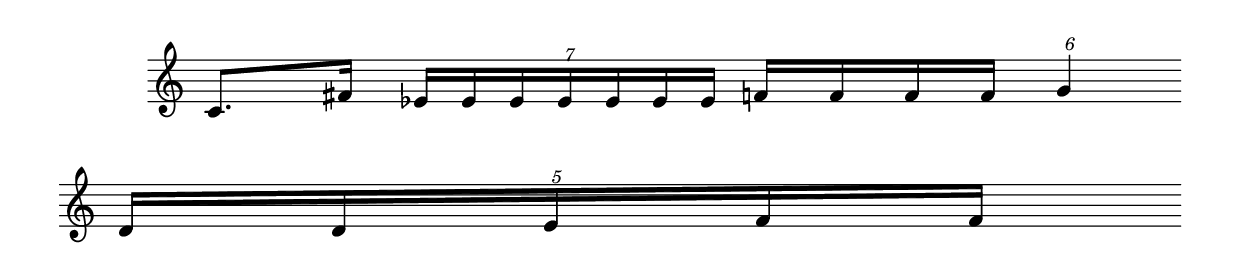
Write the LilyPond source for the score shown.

#(ly:set-option 'midi-extension "mid")
\version "2.12.3"
\include "english.ly"
\header{ 
}
%{
S--M ggggggg mmmm P-----

RRgmm
%}
melody = {
\once \override Staff.TimeSignature #'stencil = ##f
\clef treble
\key c 
\major
\cadenzaOn
  c'8.[ fs'16] \times 4/7{ ef'16[ ef'16 ef'16 ef'16 ef'16 ef'16 ef'16] }  f'16[ f'16 f'16 f'16] \times 4/6{ g'4 }   \break 
  \times 4/5{ d'16[ d'16 ef'16 f'16 f'16] }   \break 
 }
text = \lyricmode {
                   
}
\score{

<<
\new Voice = "one" {
\melody
}
\new Lyrics \lyricsto "one" \text
>>
\layout {
\context {
\Score
}
}
\midi {
\context {
\Score
tempoWholesPerMinute = #(ly:make-moment 200 4)
}
}
}